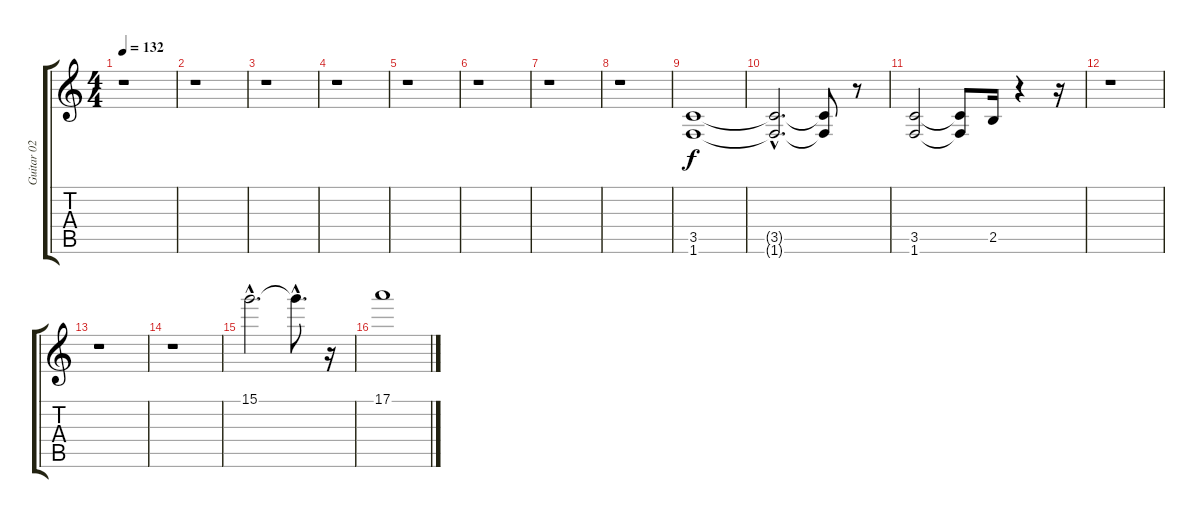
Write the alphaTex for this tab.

\track ("Guitar 02" "Guitar 02") {instrument distortionguitar}
\staff {score tabs}
\tuning (E4 B3 G3 D3 A2 E2) {hide}
\ts (4 4)
\tempo 132
\clef g2
\ks c
r.1{dy f} |
r.1 |
r.1 |
r.1 |
r.1 |
r.1 |
r.1 |
r.1 |
(3.5 1.6).1 |
(3.5{hac t} 1.6{hac t}).2{d} (3.5{t} 1.6{t}).8 r.8 |
(3.5 1.6).2 (3.5{t} 1.6{t}).8 2.5.16 r.4 r.16 |
r.1 |
r.1 |
r.1 |
15.1{hac}.2{d} 15.1{hac t}.8{d} r.16 |
17.1.1
